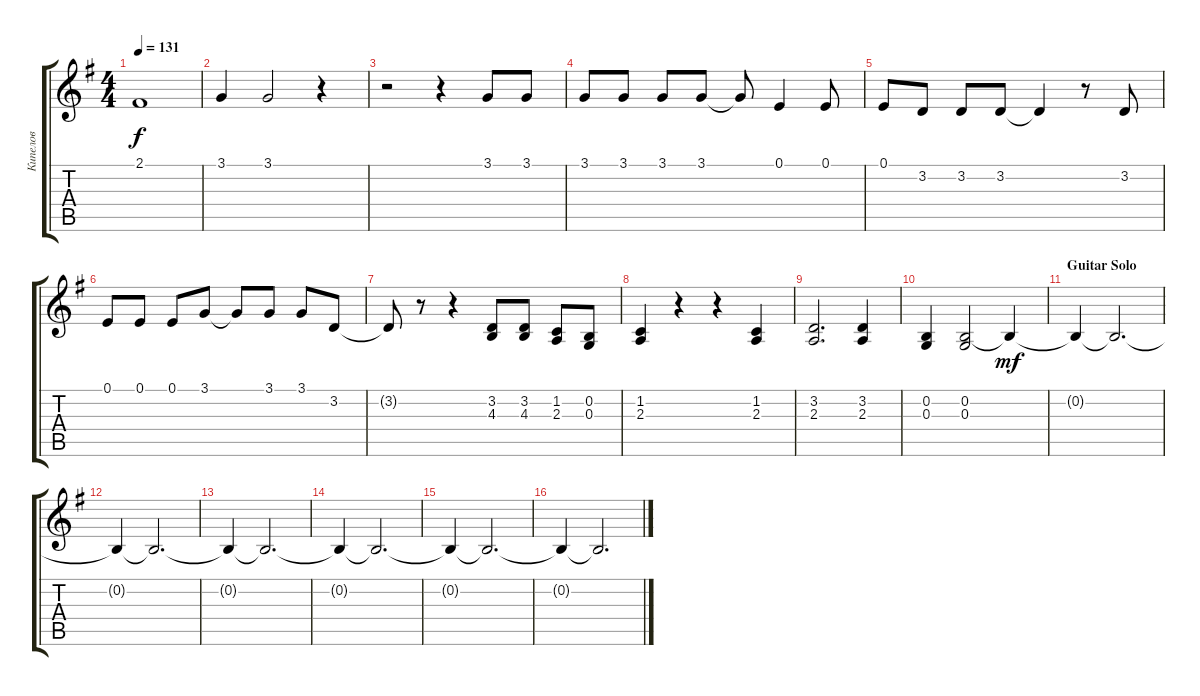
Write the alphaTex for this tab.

\track ("Кипелов" "Кипелов") {instrument violin}
\staff {score tabs}
\tuning (E4 B3 G3 D3 A2 E2) {hide}
\ts (4 4)
\tempo 131
\clef g2
\ks g
2.1.1{dy f} |
3.1.4 3.1.2 r.4 |
r.2 r.4 3.1.8 3.1.8 |
3.1.8 3.1.8 3.1.8 3.1.8 3.1{t}.8 0.1.4 0.1.8 |
0.1.8 3.2.8 3.2.8 3.2.8 3.2{t}.4 r.8 3.2.8 |
0.1.8 0.1.8 0.1.8 3.1.8 3.1{t}.8 3.1.8 3.1.8 3.2.8 |
3.2{t}.8 r.8 r.4 (3.2 4.3).8 (3.2 4.3).8 (1.2 2.3).8 (0.2 0.3).8 |
(1.2 2.3).4 r.4 r.4 (1.2 2.3).4 |
(3.2 2.3).2{d} (3.2 2.3).4 |
(0.2 0.3).4 (0.2 0.3).2 0.2{t}.4{dy mf} |
\section ("" "Guitar Solo")
0.2{t}.4 0.2{t}.2{d} |
0.2{t}.4 0.2{t}.2{d} |
0.2{t}.4 0.2{t}.2{d} |
0.2{t}.4 0.2{t}.2{d} |
0.2{t}.4 0.2{t}.2{d} |
0.2{t}.4 0.2{t}.2{d}
